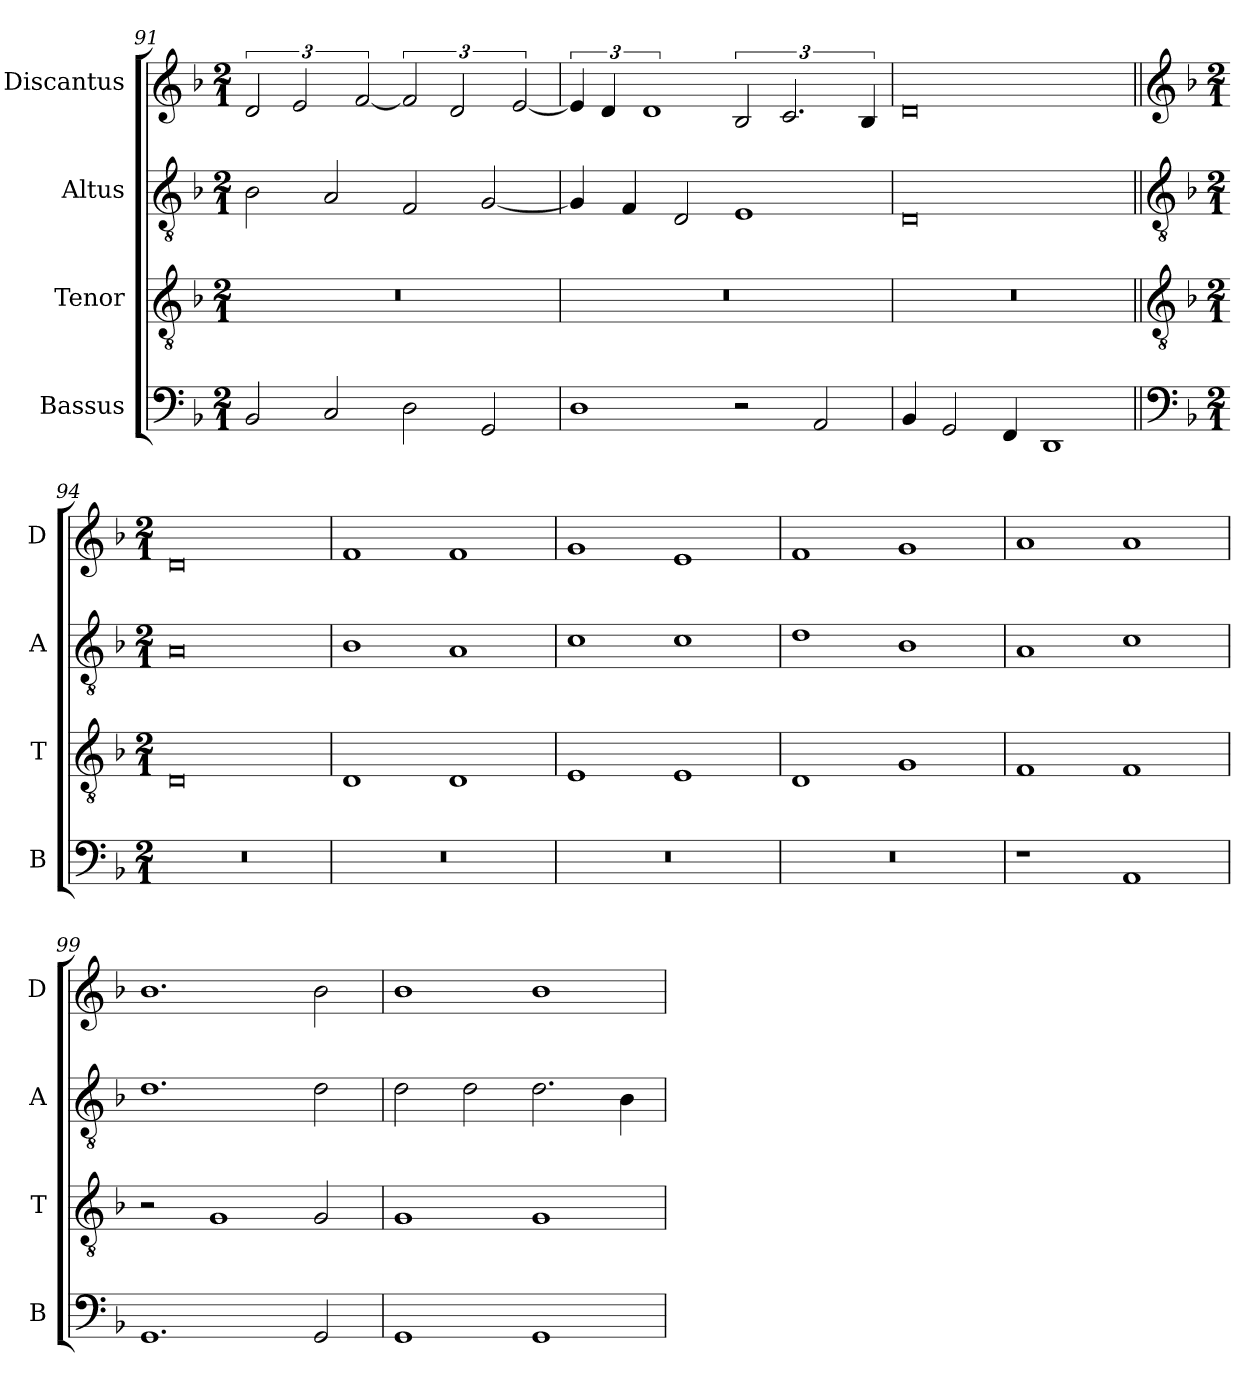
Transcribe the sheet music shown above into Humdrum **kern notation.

**kern	**kern	**kern	**kern
*part4	*part3	*part2	*part1
*staff4	*staff3	*staff2	*staff1
*I"Bassus	*I"Tenor	*I"Altus	*I"Discantus
*I'B	*I'T	*I'A	*I'D
*clefF4	*clefGv2	*clefGv2	*clefG2
*k[b-]	*k[b-]	*k[b-]	*k[b-]
*M2/1	*M2/1	*M2/1	*M2/1
=91	=91	=91	=91
2BB-/	0r	2B-\	3d/
.	.	.	3e/
2C/	.	2A/	.
.	.	.	[3f/
2D\	.	2F/	3f/]
.	.	.	3d/
2GG/	.	[2G/	.
.	.	.	[3e/
=92	=92	=92	=92
1D	0r	4G/]	6e/]
.	.	.	6d/
.	.	4F/	.
.	.	.	3%2d
.	.	2D/	.
2r	.	1E	3B-/
.	.	.	3.c/
2AA/	.	.	.
.	.	.	6B-/
=93	=93	=93	=93
4BB-/	0r	0D	0d
2GG/	.	.	.
4FF/	.	.	.
1DD	.	.	.
!!LO:LB:g=z
=94||	=94||	=94||	=94||
*clefF4	*clefGv2	*clefGv2	*clefG2
*k[b-]	*k[b-]	*k[b-]	*k[b-]
*M2/1	*M2/1	*M2/1	*M2/1
0r	0D	0A	0d
=95	=95	=95	=95
0r	1D	1B-	1f
.	1D	1A	1f
=96	=96	=96	=96
0r	1E	1c	1g
.	1E	1c	1e
=97	=97	=97	=97
0r	1D	1d	1f
.	1G	1B-	1g
=98	=98	=98	=98
1r	1F	1A	1a
1AA	1F	1c	1a
=99	=99	=99	=99
1.GG	2r	1.d	1.b-
.	1G	.	.
2GG/	2G/	2d\	2b-\
=100	=100	=100	=100
1GG	1G	2d\	1b-
.	.	2d\	.
1GG	1G	2.d\	1b-
.	.	4B-\	.
=	=	=	=
*-	*-	*-	*-
